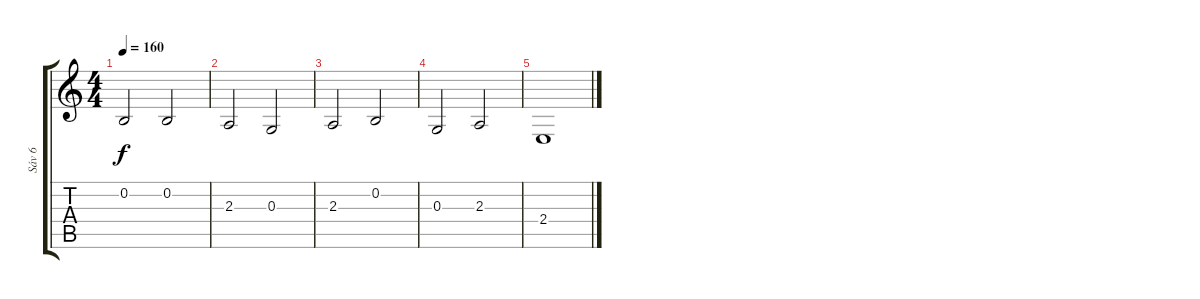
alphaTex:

\track ("Sáv 6" "Sáv 6") {instrument lead6voice}
\staff {score tabs}
\tuning (E4 B3 G3 D3 A2 E2) {hide}
\ts (4 4)
\tempo 160
\clef g2
\ks c
0.2.2{dy f} 0.2.2 |
2.3.2 0.3.2 |
2.3.2 0.2.2 |
0.3.2 2.3.2 |
2.4.1
